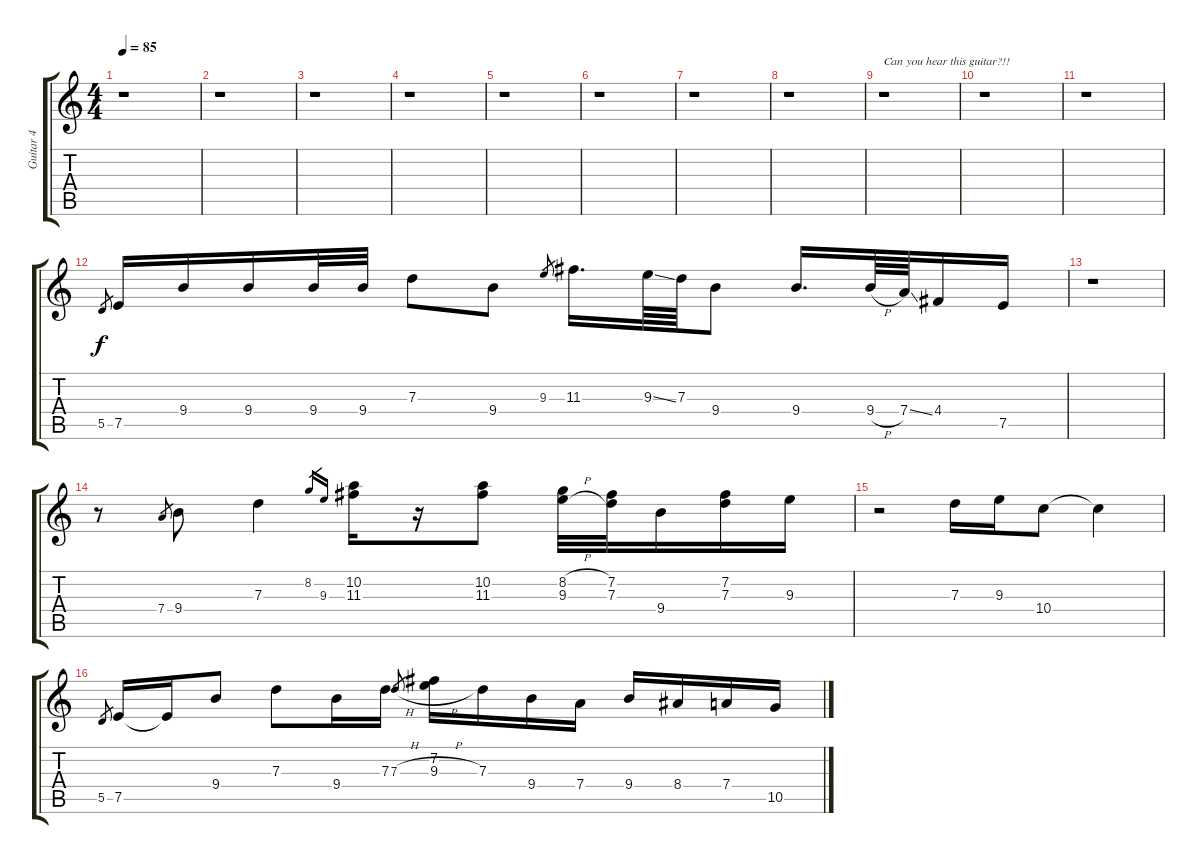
\track ("Guitar 4" "Guitar 4") {instrument acousticguitarnylon}
\staff {score tabs}
\tuning (E4 B3 G3 D3 A2 E2) {hide}
\ts (4 4)
\tempo 85
\clef g2
\ks c
r.1{dy f} |
r.1 |
r.1 |
r.1 |
r.1 |
r.1 |
r.1 |
r.1 |
r.1{txt "Can you hear this guitar?!!"} |
r.1 |
r.1 |
5.5.8{gr} 7.5.16 9.4.16 9.4.16 9.4.32 9.4.32 7.3.8 9.4.8 9.3.8{gr} 11.3.16{d} 9.3{ss}.64 7.3.64 9.4.8 9.4.16{d} 9.4{h}.64 7.4{ss}.64 4.4.16 7.5.16 |
r.1 |
r.8 7.4.8{gr} 9.4.8 7.3.4 8.2.16{gr} 9.3.16{gr} (10.2 11.3).16 r.16 (10.2 11.3).8 (8.2{h} 9.3{h}).32 (7.2 7.3).32 9.4.16 (7.2 7.3).16 9.3.16 |
r.2 7.3.16 9.3.16 10.4.8 10.4{t}.4 |
5.5.8{gr} 7.5.16 7.5{t}.16 9.4.8 7.3.8 9.4.16 7.3.16 7.3{h}.8{gr} (7.2 9.3{h}).16 7.3.16 9.4.16 7.4.16 9.4.16 8.4.16 7.4.16 10.5.16
